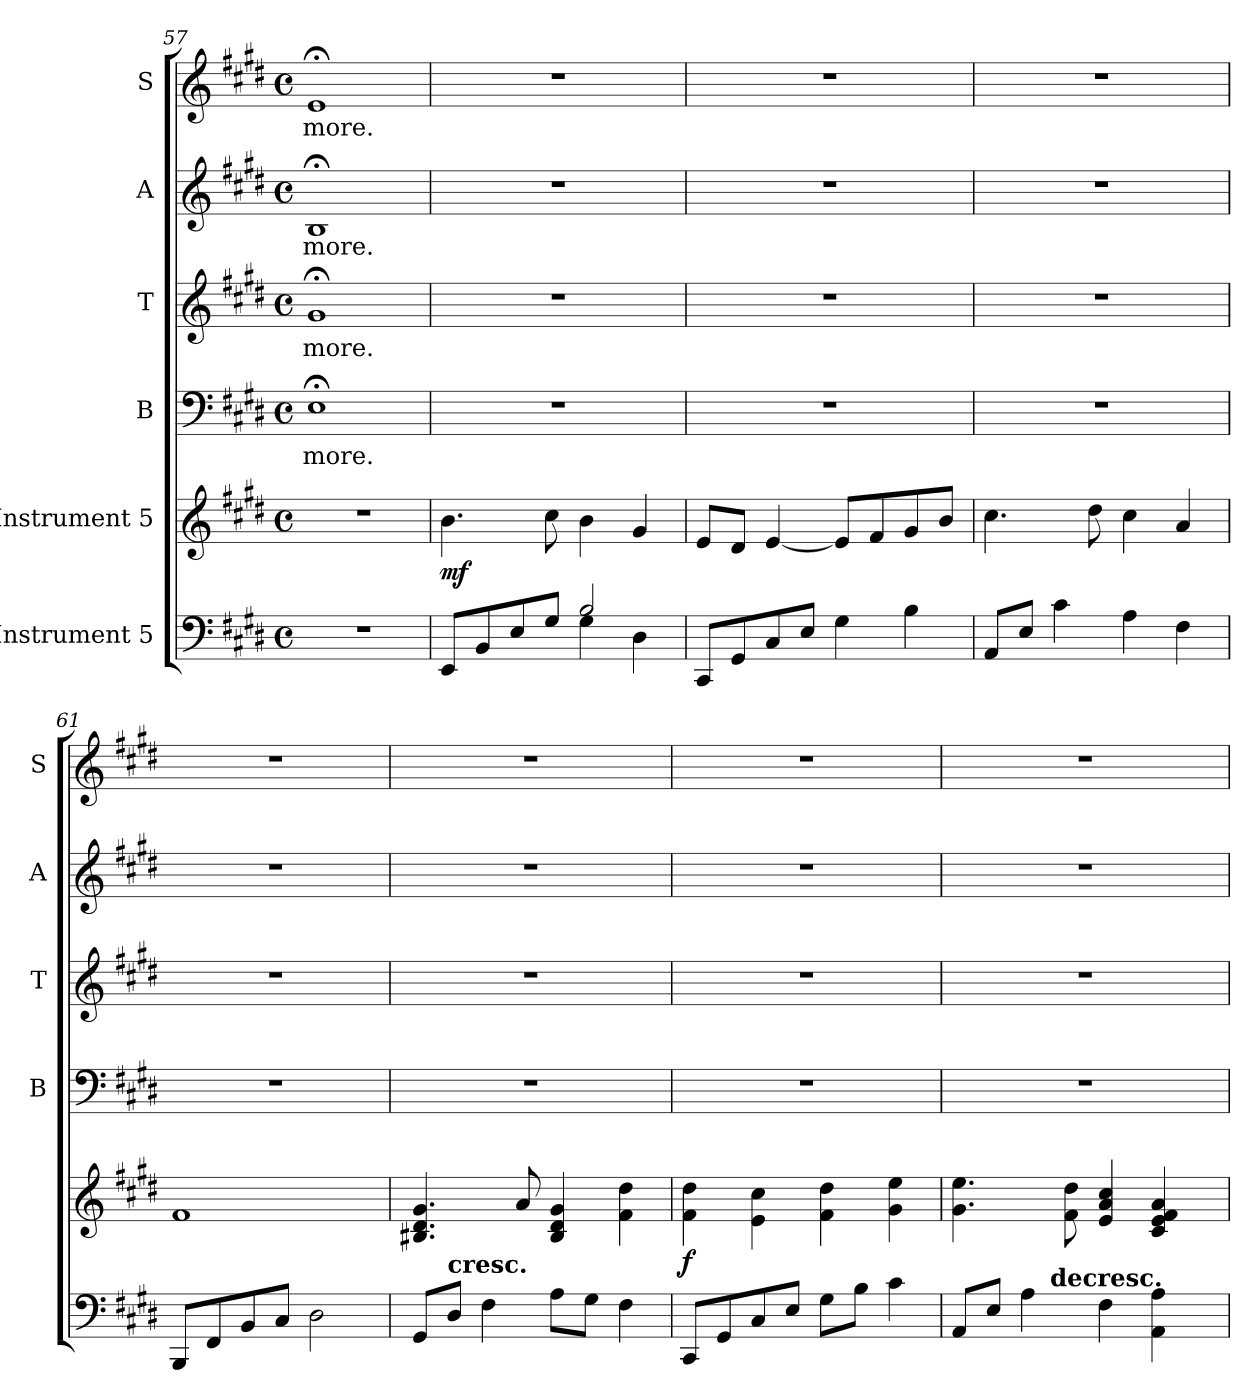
**kern	**kern	**dynam	**kern	**text	**kern	**text	**kern	**text	**kern	**text
*part6	*part5	*part5	*part4	*part4	*part3	*part3	*part2	*part2	*part1	*part1
*staff6	*staff5	*staff5	*staff4	*staff4	*staff3	*staff3	*staff2	*staff2	*staff1	*staff1
*I"Instrument 5	*I"Instrument 5	*	*I"B	*	*I"T	*	*I"A	*	*I"S	*
*	*	*	*I'B	*	*I'T	*	*I'A	*	*I'S	*
*clefF4	*clefG2	*	*clefF4	*	*clefG2	*	*clefG2	*	*clefG2	*
*k[f#c#g#d#]	*k[f#c#g#d#]	*	*k[f#c#g#d#]	*	*k[f#c#g#d#]	*	*k[f#c#g#d#]	*	*k[f#c#g#d#]	*
*E:	*E:	*	*E:	*	*E:	*	*E:	*	*E:	*
*M4/4	*M4/4	*	*M4/4	*	*M4/4	*	*M4/4	*	*M4/4	*
*met(c)	*met(c)	*	*met(c)	*	*met(c)	*	*met(c)	*	*met(c)	*
=57	=57	=57	=57	=57	=57	=57	=57	=57	=57	=57
!	!	!	!	!LO:LY:a:cj	!	!LO:LY:b:cj	!	!LO:LY:a:cj	!	!LO:LY:b:cj
1r	1r	.	1E;<	-more.	1g#;<	-more.	1B;<	-more.	1e;<	-more.
!!LO:PB:g=z
=58	=58	=58	=58	=58	=58	=58	=58	=58	=58	=58
*^	*	*	*	*	*	*	*	*	*	*
!	!	!	!LO:DY:b	!	!	!	!	!	!	!	!
8EE/L	2ryy	4.b\	mf	1r	.	1r	.	1r	.	1r	.
8BB/	.	.	.	.	.	.	.	.	.	.	.
8E/	.	.	.	.	.	.	.	.	.	.	.
8G#/J	.	8cc#\	.	.	.	.	.	.	.	.	.
2B/	4G#\	4b\	.	.	.	.	.	.	.	.	.
.	4D#\	4g#/	.	.	.	.	.	.	.	.	.
*v	*v	*	*	*	*	*	*	*	*	*	*
=59	=59	=59	=59	=59	=59	=59	=59	=59	=59	=59
8CC#/L	8e/L	.	1r	.	1r	.	1r	.	1r	.
8GG#/	8d#/J	.	.	.	.	.	.	.	.	.
8C#/	[<4e/	.	.	.	.	.	.	.	.	.
8E/J	.	.	.	.	.	.	.	.	.	.
4G#\	8e/L]	.	.	.	.	.	.	.	.	.
.	8f#/	.	.	.	.	.	.	.	.	.
4B\	8g#/	.	.	.	.	.	.	.	.	.
.	8b/J	.	.	.	.	.	.	.	.	.
=60	=60	=60	=60	=60	=60	=60	=60	=60	=60	=60
8AA/L	4.cc#\	.	1r	.	1r	.	1r	.	1r	.
8E/J	.	.	.	.	.	.	.	.	.	.
4c#\	.	.	.	.	.	.	.	.	.	.
.	8dd#\	.	.	.	.	.	.	.	.	.
4A\	4cc#\	.	.	.	.	.	.	.	.	.
4F#\	4a/	.	.	.	.	.	.	.	.	.
=61	=61	=61	=61	=61	=61	=61	=61	=61	=61	=61
8BBB/L	1f#	.	1r	.	1r	.	1r	.	1r	.
8FF#/	.	.	.	.	.	.	.	.	.	.
8BB/	.	.	.	.	.	.	.	.	.	.
8C#/J	.	.	.	.	.	.	.	.	.	.
2D#\	.	.	.	.	.	.	.	.	.	.
!!LO:LB:g=z
=62	=62	=62	=62	=62	=62	=62	=62	=62	=62	=62
8GG#/L	4.d#/ 4.B#X/ 4.g#/	.	1r	.	1r	.	1r	.	1r	.
!LO:TX:a:B:t=cresc.	!	!	!	!	!	!	!	!	!	!
8D#/J	.	.	.	.	.	.	.	.	.	.
4F#\	.	.	.	.	.	.	.	.	.	.
.	8a/	.	.	.	.	.	.	.	.	.
8A\L	4g#/ 4d#/ 4B#/	.	.	.	.	.	.	.	.	.
8G#\J	.	.	.	.	.	.	.	.	.	.
4F#\	4f#\ 4dd#\	.	.	.	.	.	.	.	.	.
=63	=63	=63	=63	=63	=63	=63	=63	=63	=63	=63
!	!	!LO:DY:b	!	!	!	!	!	!	!	!
8CC#/L	4dd#\ 4f#\	f	1r	.	1r	.	1r	.	1r	.
8GG#/	.	.	.	.	.	.	.	.	.	.
8C#/	4cc#\ 4e\	.	.	.	.	.	.	.	.	.
8E/J	.	.	.	.	.	.	.	.	.	.
8G#\L	4f#\ 4dd#\	.	.	.	.	.	.	.	.	.
8B\J	.	.	.	.	.	.	.	.	.	.
4c#\	4g#\ 4ee\	.	.	.	.	.	.	.	.	.
=64	=64	=64	=64	=64	=64	=64	=64	=64	=64	=64
*^	*	*	*	*	*	*	*	*	*	*
8AA/L	4ryy	4.g#\ 4.ee\	.	1r	.	1r	.	1r	.	1r	.
8E/J	.	.	.	.	.	.	.	.	.	.	.
4A\	16.ryy	.	.	.	.	.	.	.	.	.	.
!	!LO:TX:a:B:t=decresc.	!	!	!	!	!	!	!	!	!	!
.	2ryy	.	.	.	.	.	.	.	.	.	.
.	.	8dd#\ 8f#\	.	.	.	.	.	.	.	.	.
4F#\	.	4cc#/ 4a/ 4e/	.	.	.	.	.	.	.	.	.
4A\ 4AA\	.	4a/ 4e/ 4c#/ 4f#/	.	.	.	.	.	.	.	.	.
.	8ryy	.	.	.	.	.	.	.	.	.	.
.	32ryy	.	.	.	.	.	.	.	.	.	.
*v	*v	*	*	*	*	*	*	*	*	*	*
=	=	=	=	=	=	=	=	=	=	=
*-	*-	*-	*-	*-	*-	*-	*-	*-	*-	*-
